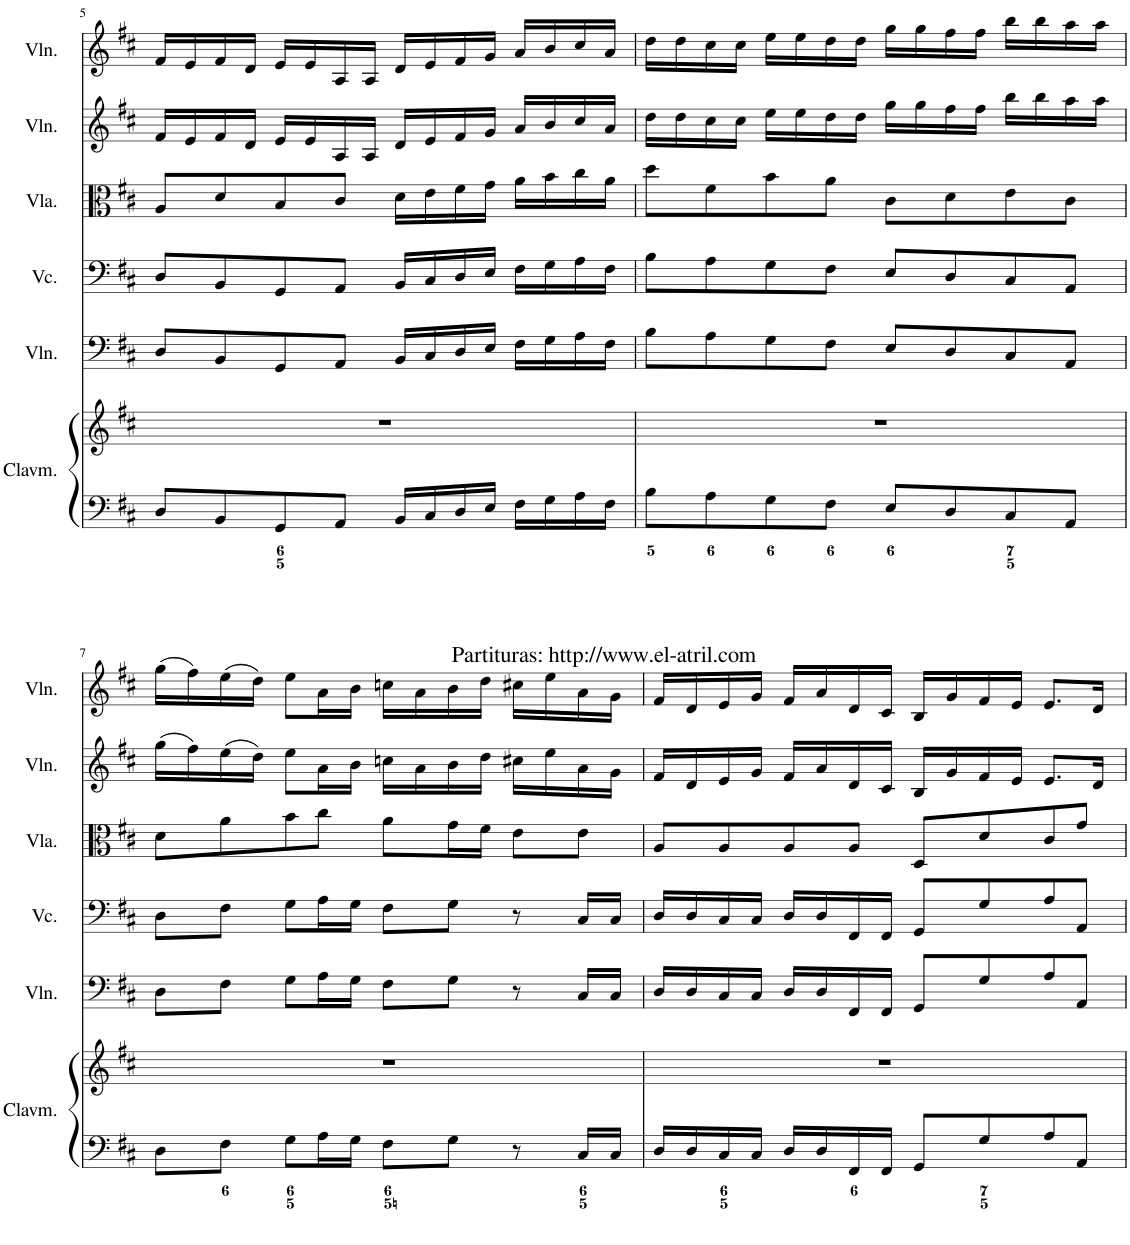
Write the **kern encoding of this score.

**kern	**kern	**kern	**kern	**kern	**kern
*part6	*part5	*part4	*part3	*part2	*part1
*staff6	*staff5	*staff4	*staff3	*staff2	*staff1
*I"Clavicémbalo	*I"Violón	*I"Violonchelo	*I"Viola	*I"Violín	*I"Violín
*I'Clavm.	*I'Vln.	*I'Vc.	*I'Vla.	*I'Vln.	*I'Vln.
!!LO:PB:g=z
*clefF4	*clefF4	*clefF4	*clefC3	*clefG2	*clefG2
*	*ITrd7c12	*	*	*	*
*k[f#c#]	*k[f#c#]	*k[f#c#]	*k[f#c#]	*k[f#c#]	*k[f#c#]
*M2/2	*M2/2	*M2/2	*M2/2	*M2/2	*M2/2
*met(c|)	*met(c|)	*met(c|)	*met(c|)	*met(c|)	*met(c|)
=5	=5	=5	=5	=5	=5
8D/L	8D/L	8D/L	8A/L	16f#/LL	16f#/LL
.	.	.	.	16e/	16e/
8BB/	8BB/	8BB/	8d/	16f#/	16f#/
.	.	.	.	16d/JJ	16d/JJ
8GG/	8GG/	8GG/	8B/	16e/LL	16e/LL
.	.	.	.	16e/	16e/
8AA/J	8AA/J	8AA/J	8c#/J	16A/	16A/
.	.	.	.	16A/JJ	16A/JJ
!LO:TX:b:t=Partituras&colon; http&colon;//www.el-atril.com	!	!	!	!	!
16BB/LL	16BB/LL	16BB/LL	16d\LL	16d/LL	16d/LL
16C#/	16C#/	16C#/	16e\	16e/	16e/
16D/	16D/	16D/	16f#\	16f#/	16f#/
16E/JJ	16E/JJ	16E/JJ	16g\JJ	16g/JJ	16g/JJ
16F#\LL	16F#\LL	16F#\LL	16a\LL	16a/LL	16a/LL
16G\	16G\	16G\	16b\	16b/	16b/
16A\	16A\	16A\	16cc#\	16cc#/	16cc#/
16F#\JJ	16F#\JJ	16F#\JJ	16a\JJ	16a/JJ	16a/JJ
=6	=6	=6	=6	=6	=6
8B\L	8B\L	8B\L	8dd\L	16dd\LL	16dd\LL
.	.	.	.	16dd\	16dd\
8A\	8A\	8A\	8f#\	16cc#\	16cc#\
.	.	.	.	16cc#\JJ	16cc#\JJ
8G\	8G\	8G\	8b\	16ee\LL	16ee\LL
.	.	.	.	16ee\	16ee\
8F#\J	8F#\J	8F#\J	8a\J	16dd\	16dd\
.	.	.	.	16dd\JJ	16dd\JJ
8E/L	8E/L	8E/L	8c#\L	16gg\LL	16gg\LL
.	.	.	.	16gg\	16gg\
8D/	8D/	8D/	8d\	16ff#\	16ff#\
.	.	.	.	16ff#\JJ	16ff#\JJ
8C#/	8C#/	8C#/	8e\	16bb\LL	16bb\LL
.	.	.	.	16bb\	16bb\
8AA/J	8AA/J	8AA/J	8c#\J	16aa\	16aa\
.	.	.	.	16aa\JJ	16aa\JJ
!!LO:LB:g=z
=7	=7	=7	=7	=7	=7
8D\L	8D\L	8D\L	8d\L	(16gg\LL	(16gg\LL
.	.	.	.	16ff#\)	16ff#\)
8F#\J	8F#\J	8F#\J	8a\	(16ee\	(16ee\
.	.	.	.	16dd\JJ)	16dd\JJ)
8G\L	8G\L	8G\L	8b\	8ee\L	8ee\L
16A\L	16A\L	16A\L	8cc#\J	16a\L	16a\L
16G\JJ	16G\JJ	16G\JJ	.	16b\JJ	16b\JJ
8F#\L	8F#\L	8F#\L	8a\L	16ccn\LL	16ccn\LL
.	.	.	.	16a\	16a\
8G\J	8G\J	8G\J	16g\L	16b\	16b\
.	.	.	16f#\JJ	16dd\JJ	16dd\JJ
8r	8r	8r	8e\L	16cc#X\LL	16cc#X\LL
.	.	.	.	16ee\	16ee\
16C#/LL	16C#/LL	16C#/LL	8e\J	16a\	16a\
16C#/JJ	16C#/JJ	16C#/JJ	.	16g\JJ	16g\JJ
=8	=8	=8	=8	=8	=8
16D/LL	16D/LL	16D/LL	8A/L	16f#/LL	16f#/LL
16D/	16D/	16D/	.	16d/	16d/
16C#/	16C#/	16C#/	8A/	16e/	16e/
16C#/JJ	16C#/JJ	16C#/JJ	.	16g/JJ	16g/JJ
16D/LL	16D/LL	16D/LL	8A/	16f#/LL	16f#/LL
16D/	16D/	16D/	.	16a/	16a/
16FF#/	16FF#/	16FF#/	8A/J	16d/	16d/
16FF#/JJ	16FF#/JJ	16FF#/JJ	.	16c#/JJ	16c#/JJ
8GG/L	8GG/L	8GG/L	8D/L	16B/LL	16B/LL
.	.	.	.	16g/	16g/
8G/	8G/	8G/	8d/	16f#/	16f#/
.	.	.	.	16e/JJ	16e/JJ
8A/	8A/	8A/	8c#/	8.e/L	8.e/L
8AA/J	8AA/J	8AA/J	8g/J	.	.
.	.	.	.	16d/Jk	16d/Jk
=	=	=	=	=	=
*-	*-	*-	*-	*-	*-
